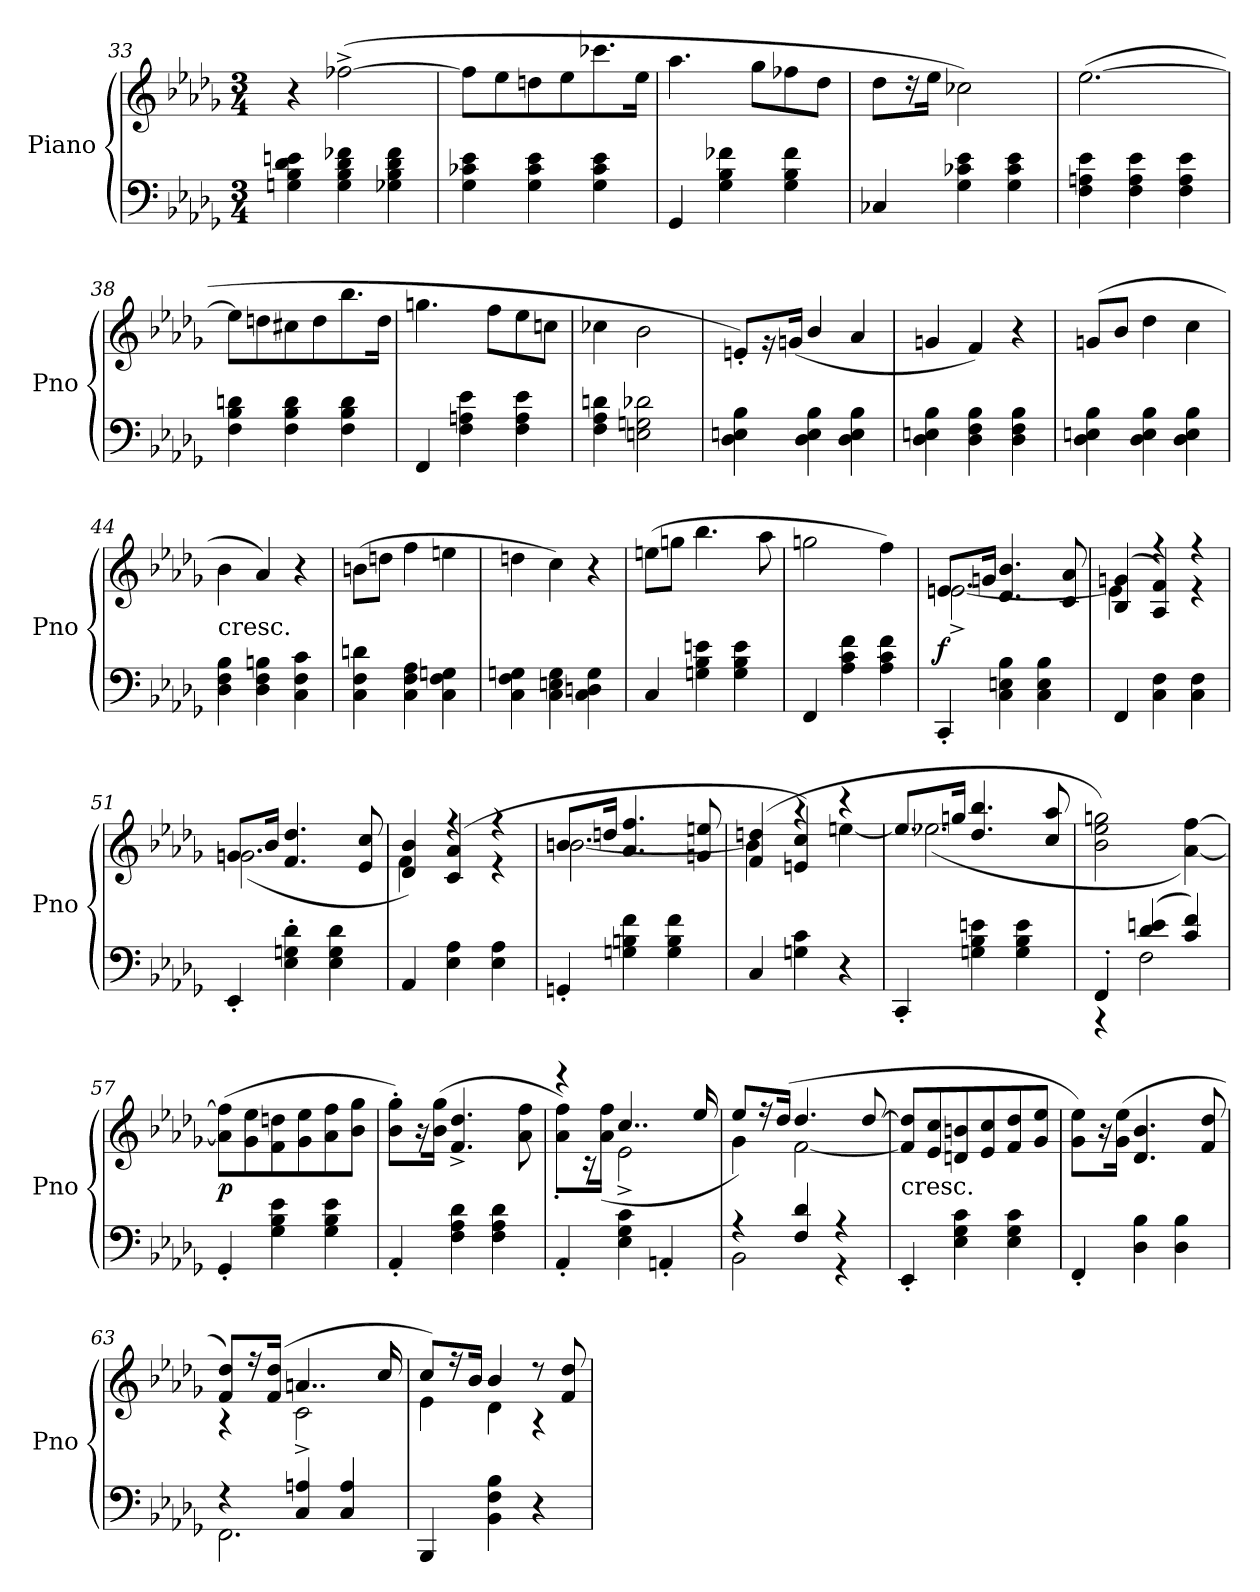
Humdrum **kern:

**kern	**kern	**dynam
*part1	*part1	*part1
*staff2	*staff1	*staff1/2
*I"Piano	*	*
*I'Pno	*	*
*clefF4	*clefG2	*
*k[b-e-a-d-g-]	*k[b-e-a-d-g-]	*
*D-:	*D-:	*
*M3/4	*M3/4	*
=33	=33	=33
4Gn\ 4B-\ 4d-\ 4en\	4r	.
4G\ 4B-\ 4d-\ 4f-X\	([2ff-X^\	.
4G-X\ 4B-\ 4d-\ 4f-\	.	.
=34	=34	=34
4G-\ 4c-X\ 4e-\	8ff-\L]	.
.	8ee-\	.
4G-\ 4c-\ 4e-\	8ddn\	.
.	8ee-\	.
4G-\ 4c-\ 4e-\	8.ccc-X\	.
.	16ee-\Jk	.
=35	=35	=35
4GG-/	4.aa-\	.
4G-\ 4B-\ 4f-X\	.	.
.	8gg-\L	.
4G-\ 4B-\ 4f-\	8ff-X\	.
.	8dd-\J	.
=36	=36	=36
4C-X/	8dd-\L	.
.	16r	.
.	16ee-\Jk	.
4G-\ 4c-X\ 4e-\	2cc-X\)	.
4G-\ 4c-\ 4e-\	.	.
=37	=37	=37
4F\ 4An\ 4e-\	([2.ee-\	.
4F\ 4A\ 4e-\	.	.
4F\ 4A\ 4e-\	.	.
=38	=38	=38
4F\ 4B-\ 4dn\	8ee-\L]	.
.	8ddn\	.
4F\ 4B-\ 4d\	8cc#X\	.
.	8dd\	.
4F\ 4B-\ 4d\	8.bb-\	.
.	16dd\Jk	.
=39	=39	=39
4FF/	4.ggn\	.
4F\ 4An\ 4e-\	.	.
.	8ff\L	.
4F\ 4A\ 4e-\	8ee-\	.
.	8ccn\J	.
=40	=40	=40
4F\ 4A-\ 4dn\	4cc-X\	.
2En\ 2Gn\ 2d-X\	2b-\	.
=41	=41	=41
4D-\ 4En\ 4B-\	8en'/L)	.
.	16r	.
.	(16gn/Jk	.
4D-\ 4E\ 4B-\	4b-/	.
4D-\ 4E\ 4B-\	4a-/	.
=42	=42	=42
4D-\ 4En\ 4B-\	4gn/	.
4D-\ 4F\ 4B-\	4f/)	.
4D-\ 4F\ 4B-\	4r	.
=43	=43	=43
4D-\ 4En\ 4B-\	(8gn/L	.
.	8b-/J	.
4D-\ 4E\ 4B-\	4dd-\	.
4D-\ 4E\ 4B-\	4cc\	.
=44	=44	=44
!	!LO:TX:c:t=cresc.	!
4D-\ 4F\ 4B-\	4b-\	.
4D-\ 4F\ 4Bn\	4a-/)	.
4C\ 4F\ 4c\	4r	.
=45	=45	=45
4C\ 4F\ 4dn\	(8bn\L	.
.	8ddn\J	.
4C\ 4F\ 4A-\	4ff\	.
4C\ 4F\ 4Gn\	4een\	.
=46	=46	=46
4C\ 4F\ 4Gn\	4ddn\	.
4C\ 4En\ 4G\	4cc\)	.
4C\ 4Dn\ 4G\	4r	.
=47	=47	=47
4C/	(8een\L	.
.	8ggn\J	.
4Gn\ 4B-\ 4en\	4.bb-\	.
4G\ 4B-\ 4e\	.	.
.	8aa-\	.
=48	=48	=48
4FF/	2ggn\	.
4A-\ 4c\ 4f\	.	.
4A-\ 4c\ 4f\	4ff\)	.
=49	=49	=49
*	*^	*
4CC'/	8.en/L	[2.en^\	f
.	16gn/Jk	.	.
4C\ 4En\ 4B-\	4.d-/ 4.b-/	.	.
4C\ 4E\ 4B-\	.	.	.
.	8c/ 8a-/	.	.
=50	=50	=50	=50
4FF/	(4B-/ 4gn/	4e\]	.
4C\ 4F\	4r	4A-/ 4f/)	.
4C\ 4F\	4r	4r	.
=51	=51	=51	=51
4EE-'/	8.gn/L	(2.gn\	.
.	16b-/Jk	.	.
4E-'\ 4Gn'\ 4d-'\	4.f/ 4.dd-/	.	.
4E-\ 4G\ 4d-\	.	.	.
.	8e-/ 8cc/	.	.
=52	=52	=52	=52
4AA-/	4d-/ 4b-/)	4f\	.
4E-\ 4A-\	4r	(4c/ 4a-/	.
4E-\ 4A-\	4r	4r	.
=53	=53	=53	=53
4GGn'/	8.bn/L	[2.bn\	.
.	16ddn/Jk	.	.
4Gn\ 4Bn\ 4f\	4.a-/ 4.ff/	.	.
4G\ 4B\ 4f\	.	.	.
.	8gn/ 8een/	.	.
=54	=54	=54	=54
4C/	(4f/ 4ddn/	4b\]	.
4Gn\ 4c\	4r	4en/ 4cc/)	.
4r	4r	[4een\	.
=55	=55	=55	=55
4CC'/	8.ee/L]	(2.ee-X\	.
.	16ggn/Jk	.	.
4Gn\ 4B-\ 4en\	4.dd-/ 4.bb-/	.	.
4G\ 4B-\ 4e\	.	.	.
.	8cc/ 8aa-/	.	.
*	*v	*v	*
=56	=56	=56
*^	*	*
4FF'/	4r	2b-\ 2ee-\ 2ggn\)	.
(4d-/ 4en/	2F\	.	.
4c/ 4f/)	.	[4a-\ [4ff\)	.
*v	*v	*	*
=57	=57	=57
4GG-'/	(8a-]\ 8ff]\L	p
.	8g-\ 8ee-\	.
4G-\ 4B-\ 4e-\	8f\ 8ddn\	.
.	8g-\ 8ee-\	.
4G-\ 4B-\ 4e-\	8a-\ 8ff\	.
.	8b-\ 8gg-\J	.
=58	=58	=58
4AA-'/	8b-'\ 8gg-'\L)	.
.	16r	.
.	(16b-\ 16gg-\Jk	.
4F\ 4A-\ 4d-\	4.f^/ 4.dd-^/	.
4F\ 4A-\ 4d-\	.	.
.	8a-\ 8ff\	.
=59	=59	=59
*	*^	*
4AA-'/	4r	8a-'\ 8ff'\L)	.
.	.	16r	.
.	.	(16a-\ 16ff\Jk	.
4E-\ 4G-\ 4c\	4..cc/	2e-^\	.
4AAn'/	.	.	.
.	16ee-/	.	.
=60	=60	=60	=60
*^	*	*	*
4r	2BB-\	8ee-/L)	4g-\	.
.	.	16r	.	.
.	.	(16dd-/Jk	.	.
4F/ 4d-/	.	4.dd-/	[2f\	.
4r	4r	.	.	.
.	.	[8dd-/	.	.
*v	*v	*	*	*
*	*v	*v	*
=61	=61	=61
!	!LO:TX:c:t=cresc.	!
4EE-'/	8f]/ 8dd-]/L	.
.	8e-/ 8cc/	.
4E-\ 4G-\ 4c\	8dn/ 8bn/	.
.	8e-/ 8cc/	.
4E-\ 4G-\ 4c\	8f/ 8dd-/	.
.	8g-/ 8ee-/J	.
=62	=62	=62
4FF'/	8g-\ 8ee-\L)	.
.	16r	.
.	(16g-\ 16ee-\Jk	.
4D-\ 4B-\	4.d-/ 4.b-/	.
4D-\ 4B-\	.	.
.	8f/ 8dd-/	.
=63	=63	=63
*^	*^	*
4r	2.FF\	8f/ 8dd-/L)	4r	.
.	.	16r	.	.
.	.	(16f/ 16dd-/Jk	.	.
4C/ 4An/	.	4..an/	2c^\	.
4C/ 4A/	.	.	.	.
.	.	16cc/	.	.
*v	*v	*	*	*
=64	=64	=64	=64
4BBB-/	8cc/L)	4e-\	.
.	16r	.	.
.	16b-/Jk	.	.
4BB-\ 4F\ 4B-\	4b-/	4d-\	.
4r	8r	4r	.
.	8f/ 8dd-/	.	.
*	*v	*v	*
=	=	=
*-	*-	*-
